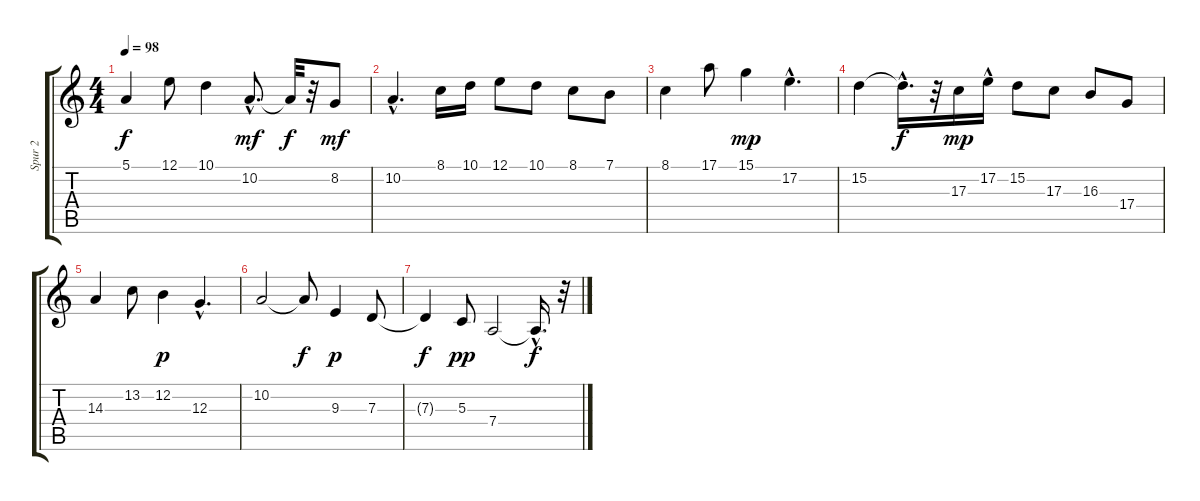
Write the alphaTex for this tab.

\track ("Spur 2" "Spur 2") {instrument fx3crystal}
\staff {score tabs}
\tuning (E4 B3 G3 D3 A2 E2) {hide}
\ts (4 4)
\tempo 98
\clef g2
\ks c
5.1.4{dy f} 12.1.8 10.1.4 10.2{hac}.8{d dy mf} 10.2{t}.32{dy f} r.32 8.2.8{dy mf} |
10.2{hac}.4{d} 8.1.16 10.1.16 12.1.8 10.1.8 8.1.8 7.1.8 |
8.1.4 17.1.8 15.1.4{dy mp} 17.2{hac}.4{d} |
15.2.4 15.2{hac t}.16{d dy f} r.32 17.3.16{dy mp} 17.2{hac}.16 15.2.8 17.3.8 16.3.8 17.4.8 |
14.3.4 13.2.8 12.2.4{dy p} 12.3{hac}.4{d} |
10.2.2 10.2{t}.8{dy f} 9.3.4{dy p} 7.3.8 |
7.3{t}.4{dy f} 5.3.8{dy pp} 7.4.2 7.4{hac t}.16{d dy f} r.32
